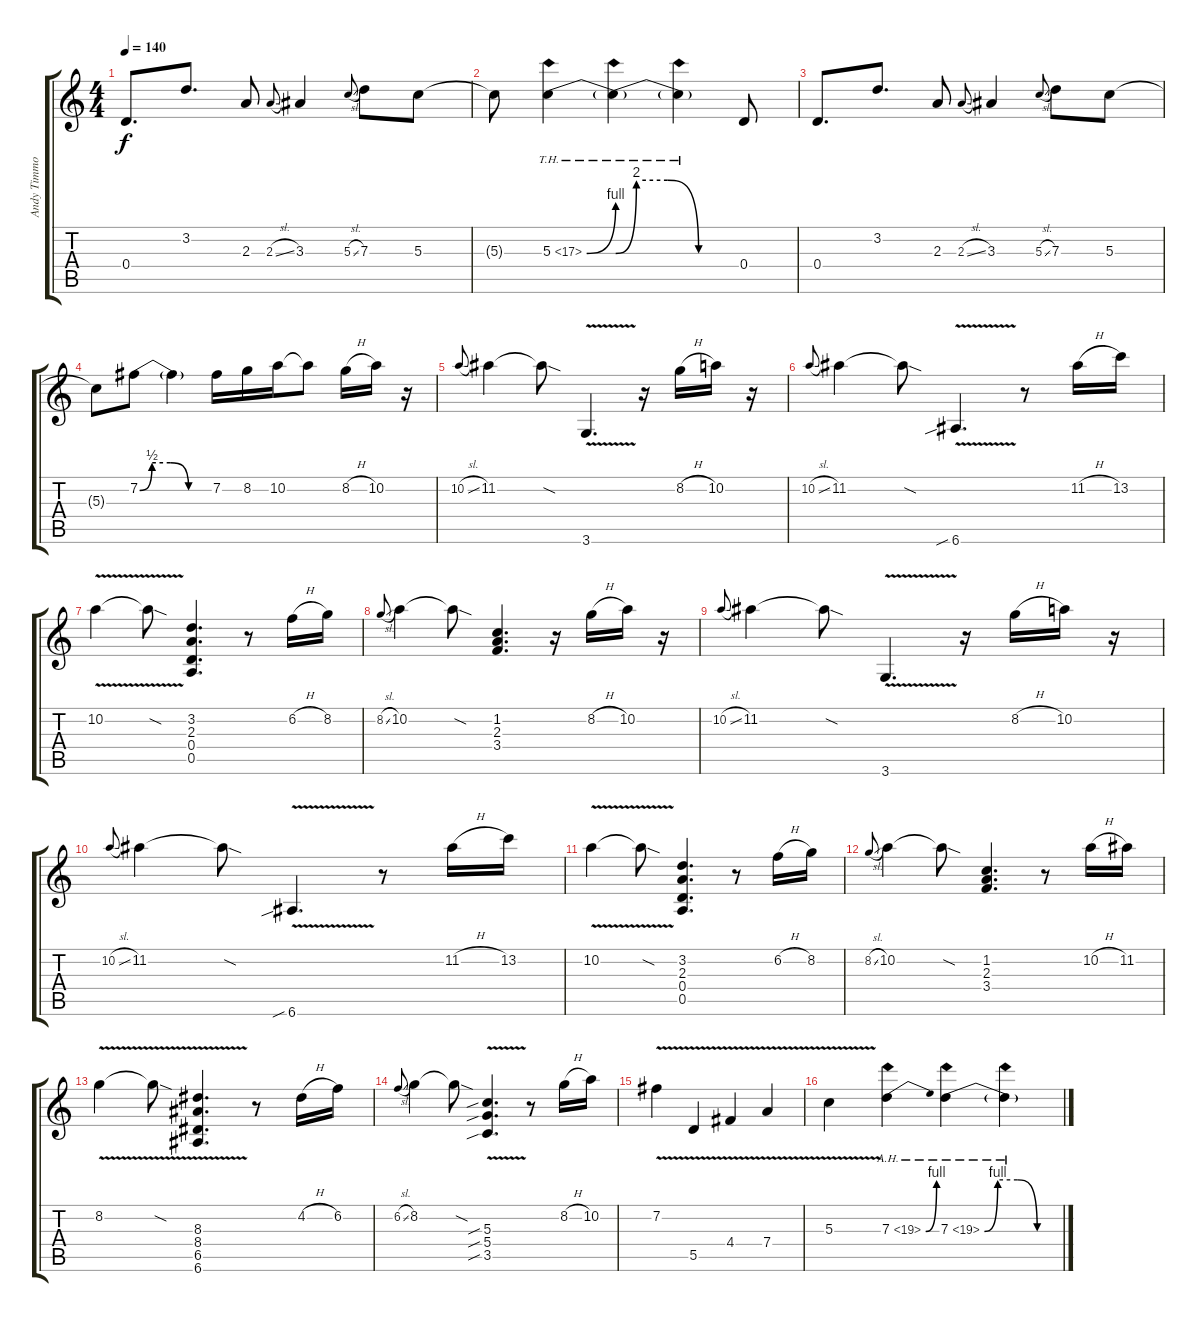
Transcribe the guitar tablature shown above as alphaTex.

\track ("Andy Timmons" "Andy Timmo") {instrument overdrivenguitar}
\staff {score tabs}
\tuning (E4 B3 G3 D3 A2 E2) {hide}
\ts (4 4)
\tempo 140
\clef g2
\ks c
0.4.8{d dy f} 3.2.8{d} 2.3.8 2.3{sl}.8{gr onbeat} 3.3.4 5.3{sl}.8{gr onbeat} 7.3.8 5.3.8 |
5.3{t}.8 5.3{be (bend 0 0 60 4) th 12}.4 5.3{be (custom 0 0 10 8 25 8 40 0 60 0) th 12 t}.4 5.3{th 12 t}.4 0.4.8 |
0.4.8{d} 3.2.8{d} 2.3.8 2.3{sl}.8{gr onbeat} 3.3.4 5.3{sl}.8{gr onbeat} 7.3.8 5.3.8 |
5.3{t}.8 7.2{be (custom 0 0 10 2 25 2 40 0 60 0)}.8 7.2{t}.4 7.2.16 8.2.16 10.2.16 10.2{t}.8 8.2{h}.16 10.2.16 r.16 |
10.2{sl}.8{gr onbeat} 11.2.4 11.2{sod t}.8 3.6{v}.4{d} r.16 8.2{h}.16 10.2.16 r.16 |
10.2{sl}.8{gr onbeat} 11.2.4 11.2{sod t}.8 6.6{v sib}.4{d} r.8 11.2{h}.16 13.2.16 |
10.2{v}.4 10.2{sod t}.8 (3.2 2.3 0.4 0.5).4{d} r.8 6.2{h}.16 8.2.16 |
8.2{sl}.8{gr onbeat} 10.2.4 10.2{sod t}.8 (1.2 2.3 3.4).4{d} r.16 8.2{h}.16 10.2.16 r.16 |
10.2{sl}.8{gr onbeat} 11.2.4 11.2{sod t}.8 3.6{v}.4{d} r.16 8.2{h}.16 10.2.16 r.16 |
10.2{sl}.8{gr onbeat} 11.2.4 11.2{sod t}.8 6.6{v sib}.4{d} r.8 11.2{h}.16 13.2.16 |
10.2{v}.4 10.2{sod t}.8 (3.2 2.3 0.4 0.5).4{d} r.8 6.2{h}.16 8.2.16 |
8.2{sl}.8{gr onbeat} 10.2.4 10.2{sod t}.8 (1.2 2.3 3.4).4{d} r.8 10.2{h}.16 11.2.16 |
8.2{v}.4 8.2{sod t}.8 (8.3{v} 8.4{v} 6.5{v} 6.6{v}).4{d} r.8 4.2{h}.16 6.2.16 |
6.2{sl}.8{gr onbeat} 8.2.4 8.2{sod t}.8 (5.3{v sib} 5.4{v sib} 3.5{v sib}).4{d} r.8 8.2{h}.16 10.2.16 |
7.2{v}.4 5.5{v}.4 4.4{v}.4 7.4{v}.4 |
5.3{v}.4 7.3{be (bend 0 0 60 4) ah 12}.4 7.3{be (custom 0 0 10 4 25 4 40 0 60 0) ah 12}.4 7.3{ah 12 t}.4
